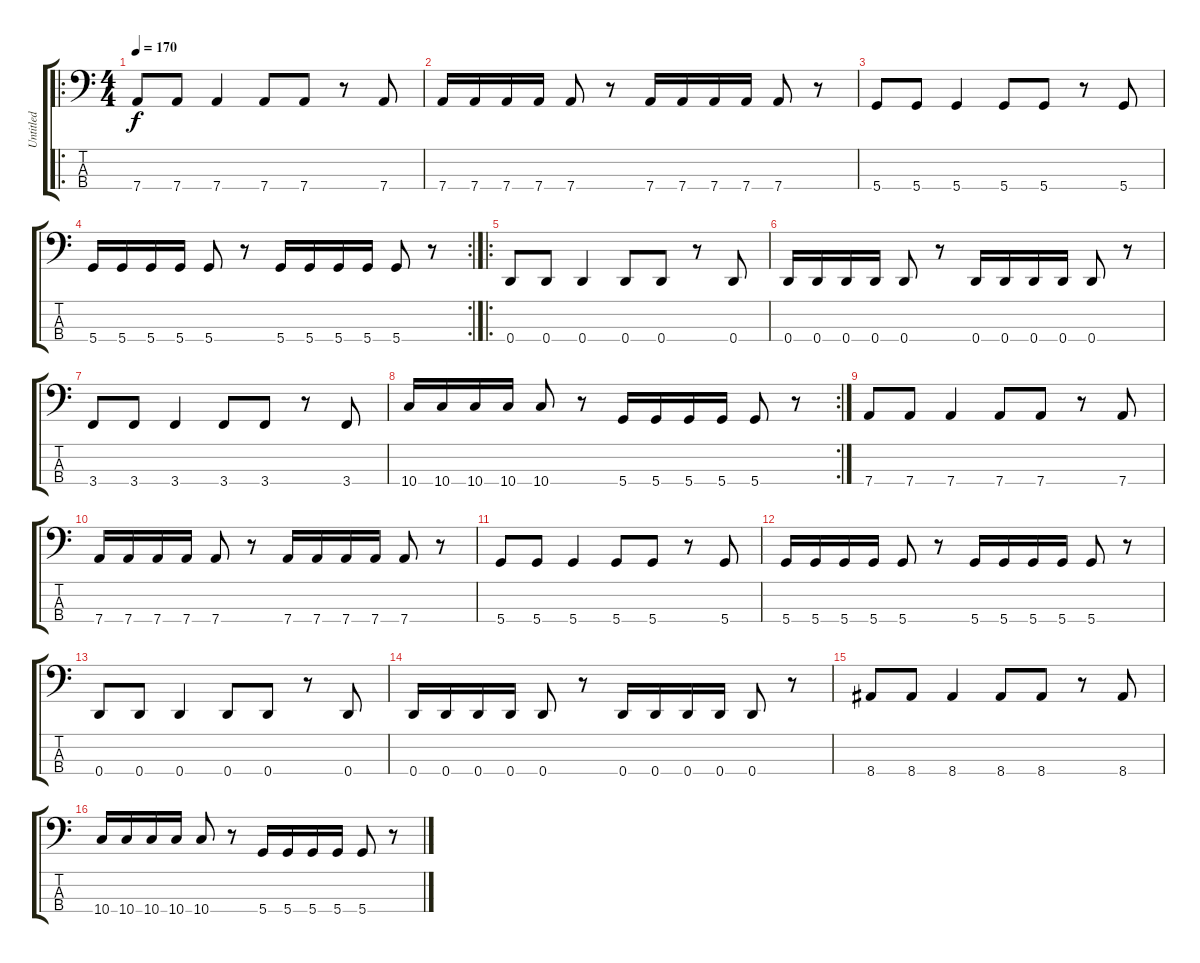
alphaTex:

\track ("Untitled" "Untitled") {instrument electricbasspick}
\staff {score tabs}
\tuning (G2 D2 A1 D1) {hide}
\ro
\ts (4 4)
\tempo 170
\clef f4
\ks c
7.4.8{dy f} 7.4.8 7.4.4 7.4.8 7.4.8 r.8 7.4.8 |
7.4.16 7.4.16 7.4.16 7.4.16 7.4.8 r.8 7.4.16 7.4.16 7.4.16 7.4.16 7.4.8 r.8 |
5.4.8 5.4.8 5.4.4 5.4.8 5.4.8 r.8 5.4.8 |
\rc 2
5.4.16 5.4.16 5.4.16 5.4.16 5.4.8 r.8 5.4.16 5.4.16 5.4.16 5.4.16 5.4.8 r.8 |
\ro
0.4.8 0.4.8 0.4.4 0.4.8 0.4.8 r.8 0.4.8 |
0.4.16 0.4.16 0.4.16 0.4.16 0.4.8 r.8 0.4.16 0.4.16 0.4.16 0.4.16 0.4.8 r.8 |
3.4.8 3.4.8 3.4.4 3.4.8 3.4.8 r.8 3.4.8 |
\rc 2
10.4.16 10.4.16 10.4.16 10.4.16 10.4.8 r.8 5.4.16 5.4.16 5.4.16 5.4.16 5.4.8 r.8 |
7.4.8 7.4.8 7.4.4 7.4.8 7.4.8 r.8 7.4.8 |
7.4.16 7.4.16 7.4.16 7.4.16 7.4.8 r.8 7.4.16 7.4.16 7.4.16 7.4.16 7.4.8 r.8 |
5.4.8 5.4.8 5.4.4 5.4.8 5.4.8 r.8 5.4.8 |
5.4.16 5.4.16 5.4.16 5.4.16 5.4.8 r.8 5.4.16 5.4.16 5.4.16 5.4.16 5.4.8 r.8 |
0.4.8 0.4.8 0.4.4 0.4.8 0.4.8 r.8 0.4.8 |
0.4.16 0.4.16 0.4.16 0.4.16 0.4.8 r.8 0.4.16 0.4.16 0.4.16 0.4.16 0.4.8 r.8 |
8.4.8 8.4.8 8.4.4 8.4.8 8.4.8 r.8 8.4.8 |
10.4.16 10.4.16 10.4.16 10.4.16 10.4.8 r.8 5.4.16 5.4.16 5.4.16 5.4.16 5.4.8 r.8
